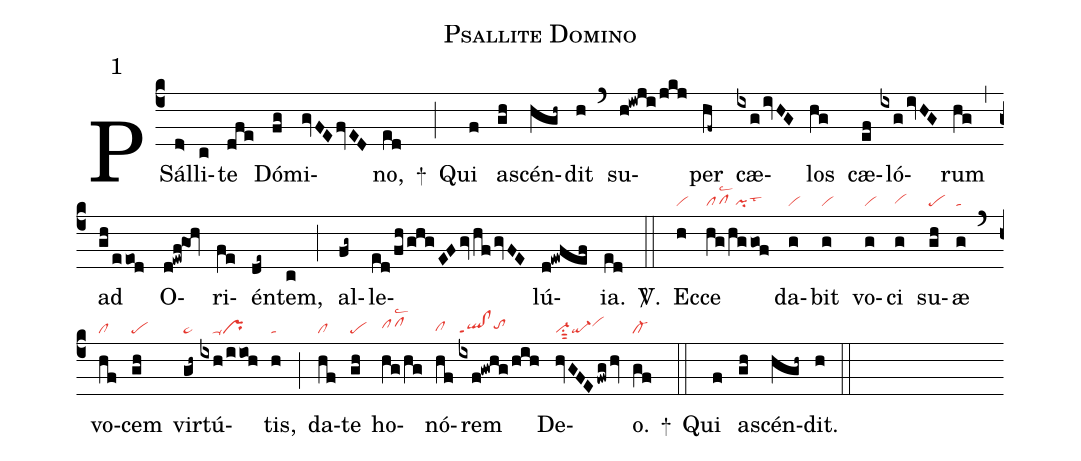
name: Psallite Domino;
mode: 1;
nabc-lines: 1;
%%
(c4)
PSál(d>)li(c)te(dfe) Dó(fg)mi(gvFEfvED)no,(ed) +(;)
Qui(f) as(gh)cén(hgh~)dit(h) (`)
su(h!iwji/jkj)per(hf~) cæ(ixg/ivHG)los(hg) cæ(ef)ló(ixg/ivHG)rum(hg) (,)
ad(gh/eeod) O(d!ewf!gOh)ri(fe)én(de~)tem,(c) (;)
al(fg~)le(ed/fh/ghgEFgv/hf/gvFE)lú(d!ewfef)ia.(ed) <sp>V/</sp>.(::)
Ec(h|vi)ce(hg/hggof|pflsc2pilst3) da(g|vi)bit(g|vi) vo(g|vi)ci(g|vihg) su(gh|pe)æ(g|ta) (`)
vo(hf|cl)cem(gh|pe) vir(gh~|ta>)tú(ixh/iioh|////ta-pr)tis,(h|ta) (;)
da(hf|cl)te(gh|pe) ho(hg/hg|pfhhlsc2)nó(hf|clhg)rem(ixf!gwhg/hih|ql!clppt1tohh) De(hvGFEfwg/hv|vi-su1sut2qi-vihi)o.(gf|cl-) +(::)
Qui(f) as(gh)cén(hgh~)dit.(h) (::)
